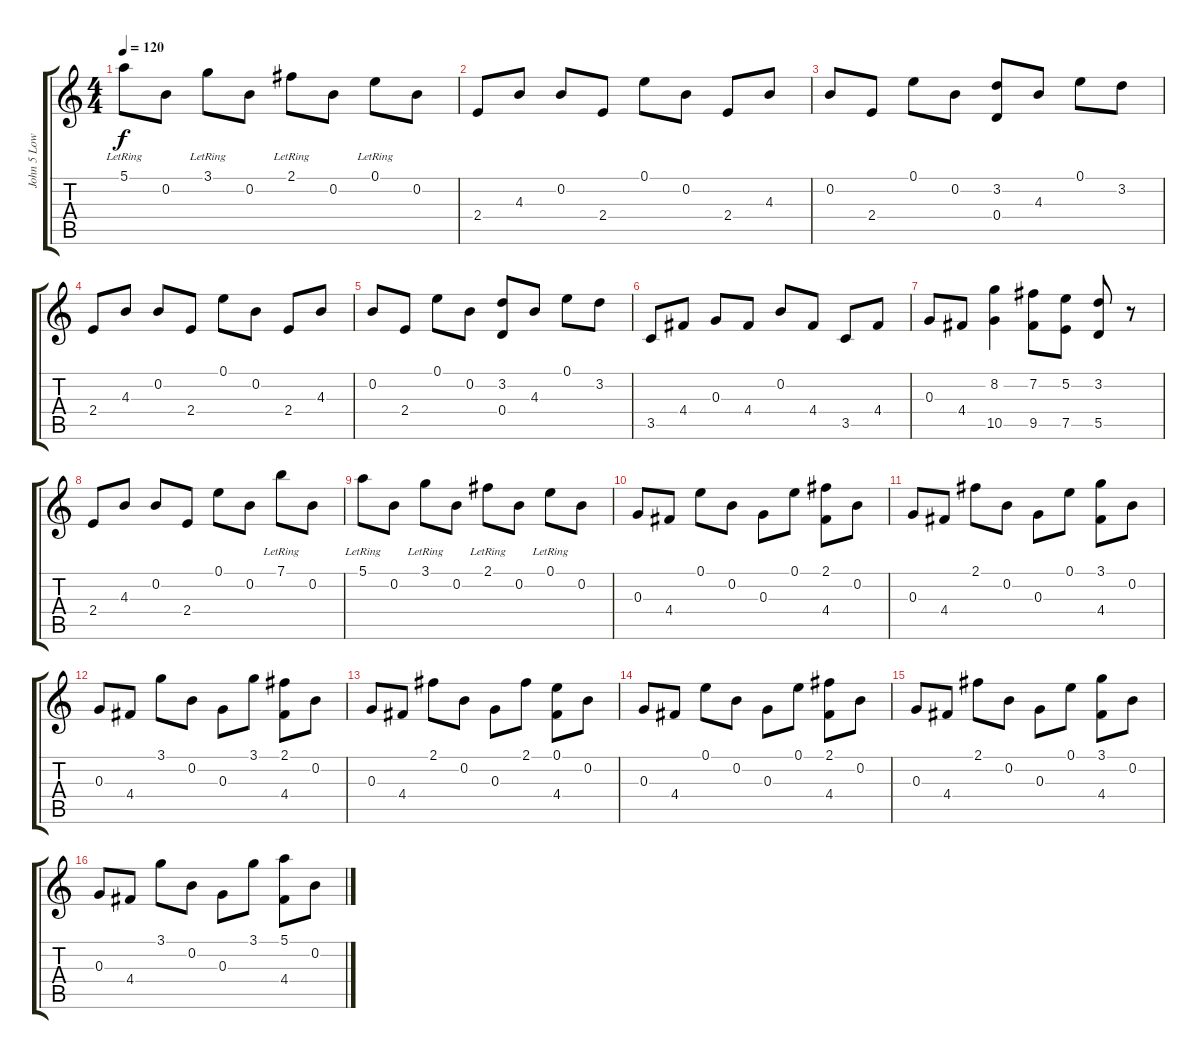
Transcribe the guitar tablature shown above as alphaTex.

\track ("John 5 Lowery" "John 5 Low") {instrument acousticguitarsteel}
\staff {score tabs}
\tuning (E4 B3 G3 D3 A2 E2) {hide}
\ts (4 4)
\tempo 120
\clef g2
\ks c
5.1{lr}.8{dy f} 0.2.8 3.1{lr}.8 0.2.8 2.1{lr}.8 0.2.8 0.1{lr}.8 0.2.8 |
2.4.8 4.3.8 0.2.8 2.4.8 0.1.8 0.2.8 2.4.8 4.3.8 |
0.2.8 2.4.8 0.1.8 0.2.8 (3.2 0.4).8 4.3.8 0.1.8 3.2.8 |
2.4.8 4.3.8 0.2.8 2.4.8 0.1.8 0.2.8 2.4.8 4.3.8 |
0.2.8 2.4.8 0.1.8 0.2.8 (3.2 0.4).8 4.3.8 0.1.8 3.2.8 |
3.5.8 4.4.8 0.3.8 4.4.8 0.2.8 4.4.8 3.5.8 4.4.8 |
0.3.8 4.4.8 (8.2 10.5).4 (7.2 9.5).8 (5.2 7.5).8 (3.2 5.5).8 r.8 |
2.4.8 4.3.8 0.2.8 2.4.8 0.1.8 0.2.8 7.1{lr}.8 0.2.8 |
5.1{lr}.8 0.2.8 3.1{lr}.8 0.2.8 2.1{lr}.8 0.2.8 0.1{lr}.8 0.2.8 |
0.3.8 4.4.8 0.1.8 0.2.8 0.3.8 0.1.8 (2.1 4.4).8 0.2.8 |
0.3.8 4.4.8 2.1.8 0.2.8 0.3.8 0.1.8 (3.1 4.4).8 0.2.8 |
0.3.8 4.4.8 3.1.8 0.2.8 0.3.8 3.1.8 (2.1 4.4).8 0.2.8 |
0.3.8 4.4.8 2.1.8 0.2.8 0.3.8 2.1.8 (0.1 4.4).8 0.2.8 |
0.3.8 4.4.8 0.1.8 0.2.8 0.3.8 0.1.8 (2.1 4.4).8 0.2.8 |
0.3.8 4.4.8 2.1.8 0.2.8 0.3.8 0.1.8 (3.1 4.4).8 0.2.8 |
0.3.8 4.4.8 3.1.8 0.2.8 0.3.8 3.1.8 (5.1 4.4).8 0.2.8
